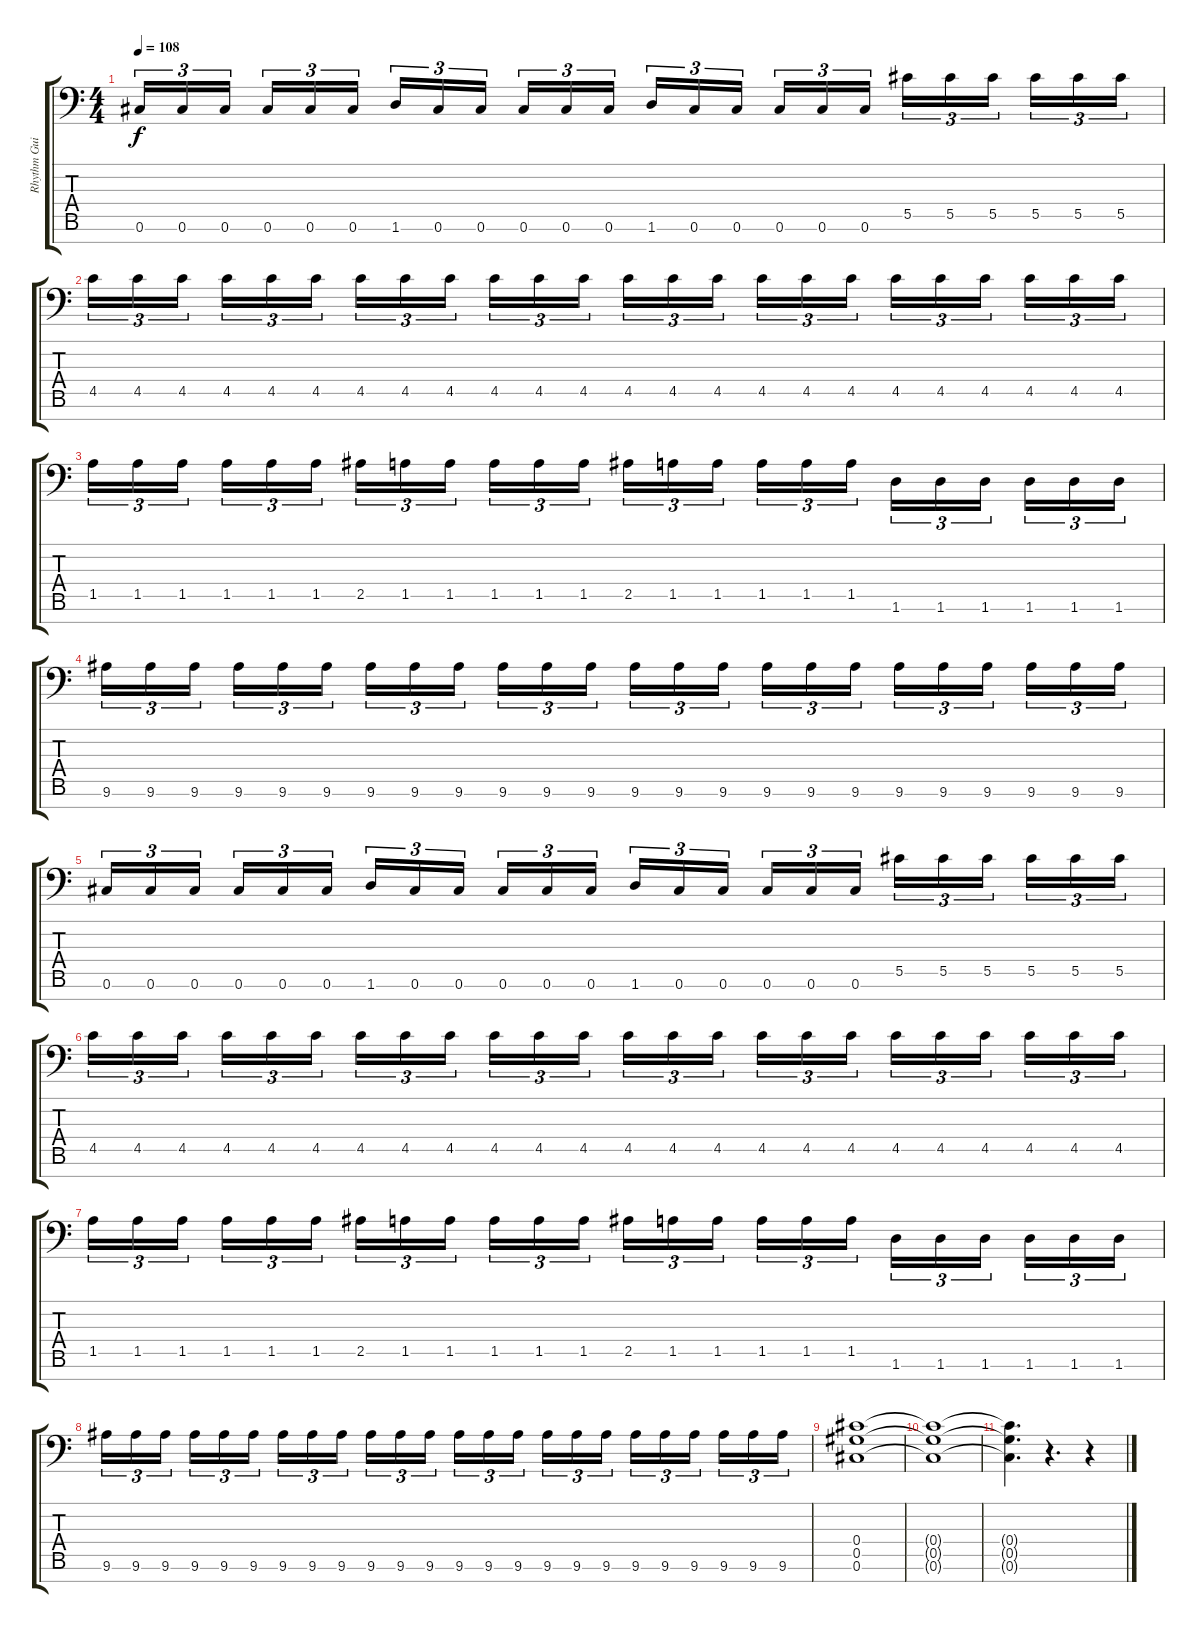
\track ("Rhythm Guitar" "Rhythm Gui") {instrument distortionguitar}
\staff {score tabs}
\tuning (Eb4 Bb3 Gb3 Db3 Ab2 Db2 Ab1) {hide}
\ts (4 4)
\tempo 108
\clef f4
\ks c
0.6.16{tu (3 2) dy f} 0.6.16{tu (3 2)} 0.6.16{tu (3 2)} 0.6.16{tu (3 2)} 0.6.16{tu (3 2)} 0.6.16{tu (3 2)} 1.6.16{tu (3 2)} 0.6.16{tu (3 2)} 0.6.16{tu (3 2)} 0.6.16{tu (3 2)} 0.6.16{tu (3 2)} 0.6.16{tu (3 2)} 1.6.16{tu (3 2)} 0.6.16{tu (3 2)} 0.6.16{tu (3 2)} 0.6.16{tu (3 2)} 0.6.16{tu (3 2)} 0.6.16{tu (3 2)} 5.5.16{tu (3 2)} 5.5.16{tu (3 2)} 5.5.16{tu (3 2)} 5.5.16{tu (3 2)} 5.5.16{tu (3 2)} 5.5.16{tu (3 2)} |
4.5.16{tu (3 2)} 4.5.16{tu (3 2)} 4.5.16{tu (3 2)} 4.5.16{tu (3 2)} 4.5.16{tu (3 2)} 4.5.16{tu (3 2)} 4.5.16{tu (3 2)} 4.5.16{tu (3 2)} 4.5.16{tu (3 2)} 4.5.16{tu (3 2)} 4.5.16{tu (3 2)} 4.5.16{tu (3 2)} 4.5.16{tu (3 2)} 4.5.16{tu (3 2)} 4.5.16{tu (3 2)} 4.5.16{tu (3 2)} 4.5.16{tu (3 2)} 4.5.16{tu (3 2)} 4.5.16{tu (3 2)} 4.5.16{tu (3 2)} 4.5.16{tu (3 2)} 4.5.16{tu (3 2)} 4.5.16{tu (3 2)} 4.5.16{tu (3 2)} |
1.5.16{tu (3 2)} 1.5.16{tu (3 2)} 1.5.16{tu (3 2)} 1.5.16{tu (3 2)} 1.5.16{tu (3 2)} 1.5.16{tu (3 2)} 2.5.16{tu (3 2)} 1.5.16{tu (3 2)} 1.5.16{tu (3 2)} 1.5.16{tu (3 2)} 1.5.16{tu (3 2)} 1.5.16{tu (3 2)} 2.5.16{tu (3 2)} 1.5.16{tu (3 2)} 1.5.16{tu (3 2)} 1.5.16{tu (3 2)} 1.5.16{tu (3 2)} 1.5.16{tu (3 2)} 1.6.16{tu (3 2)} 1.6.16{tu (3 2)} 1.6.16{tu (3 2)} 1.6.16{tu (3 2)} 1.6.16{tu (3 2)} 1.6.16{tu (3 2)} |
9.6.16{tu (3 2)} 9.6.16{tu (3 2)} 9.6.16{tu (3 2)} 9.6.16{tu (3 2)} 9.6.16{tu (3 2)} 9.6.16{tu (3 2)} 9.6.16{tu (3 2)} 9.6.16{tu (3 2)} 9.6.16{tu (3 2)} 9.6.16{tu (3 2)} 9.6.16{tu (3 2)} 9.6.16{tu (3 2)} 9.6.16{tu (3 2)} 9.6.16{tu (3 2)} 9.6.16{tu (3 2)} 9.6.16{tu (3 2)} 9.6.16{tu (3 2)} 9.6.16{tu (3 2)} 9.6.16{tu (3 2)} 9.6.16{tu (3 2)} 9.6.16{tu (3 2)} 9.6.16{tu (3 2)} 9.6.16{tu (3 2)} 9.6.16{tu (3 2)} |
0.6.16{tu (3 2)} 0.6.16{tu (3 2)} 0.6.16{tu (3 2)} 0.6.16{tu (3 2)} 0.6.16{tu (3 2)} 0.6.16{tu (3 2)} 1.6.16{tu (3 2)} 0.6.16{tu (3 2)} 0.6.16{tu (3 2)} 0.6.16{tu (3 2)} 0.6.16{tu (3 2)} 0.6.16{tu (3 2)} 1.6.16{tu (3 2)} 0.6.16{tu (3 2)} 0.6.16{tu (3 2)} 0.6.16{tu (3 2)} 0.6.16{tu (3 2)} 0.6.16{tu (3 2)} 5.5.16{tu (3 2)} 5.5.16{tu (3 2)} 5.5.16{tu (3 2)} 5.5.16{tu (3 2)} 5.5.16{tu (3 2)} 5.5.16{tu (3 2)} |
4.5.16{tu (3 2)} 4.5.16{tu (3 2)} 4.5.16{tu (3 2)} 4.5.16{tu (3 2)} 4.5.16{tu (3 2)} 4.5.16{tu (3 2)} 4.5.16{tu (3 2)} 4.5.16{tu (3 2)} 4.5.16{tu (3 2)} 4.5.16{tu (3 2)} 4.5.16{tu (3 2)} 4.5.16{tu (3 2)} 4.5.16{tu (3 2)} 4.5.16{tu (3 2)} 4.5.16{tu (3 2)} 4.5.16{tu (3 2)} 4.5.16{tu (3 2)} 4.5.16{tu (3 2)} 4.5.16{tu (3 2)} 4.5.16{tu (3 2)} 4.5.16{tu (3 2)} 4.5.16{tu (3 2)} 4.5.16{tu (3 2)} 4.5.16{tu (3 2)} |
1.5.16{tu (3 2)} 1.5.16{tu (3 2)} 1.5.16{tu (3 2)} 1.5.16{tu (3 2)} 1.5.16{tu (3 2)} 1.5.16{tu (3 2)} 2.5.16{tu (3 2)} 1.5.16{tu (3 2)} 1.5.16{tu (3 2)} 1.5.16{tu (3 2)} 1.5.16{tu (3 2)} 1.5.16{tu (3 2)} 2.5.16{tu (3 2)} 1.5.16{tu (3 2)} 1.5.16{tu (3 2)} 1.5.16{tu (3 2)} 1.5.16{tu (3 2)} 1.5.16{tu (3 2)} 1.6.16{tu (3 2)} 1.6.16{tu (3 2)} 1.6.16{tu (3 2)} 1.6.16{tu (3 2)} 1.6.16{tu (3 2)} 1.6.16{tu (3 2)} |
9.6.16{tu (3 2)} 9.6.16{tu (3 2)} 9.6.16{tu (3 2)} 9.6.16{tu (3 2)} 9.6.16{tu (3 2)} 9.6.16{tu (3 2)} 9.6.16{tu (3 2)} 9.6.16{tu (3 2)} 9.6.16{tu (3 2)} 9.6.16{tu (3 2)} 9.6.16{tu (3 2)} 9.6.16{tu (3 2)} 9.6.16{tu (3 2)} 9.6.16{tu (3 2)} 9.6.16{tu (3 2)} 9.6.16{tu (3 2)} 9.6.16{tu (3 2)} 9.6.16{tu (3 2)} 9.6.16{tu (3 2)} 9.6.16{tu (3 2)} 9.6.16{tu (3 2)} 9.6.16{tu (3 2)} 9.6.16{tu (3 2)} 9.6.16{tu (3 2)} |
(0.4 0.5 0.6).1 |
(0.4{t} 0.5{t} 0.6{t}).1 |
(0.4{t} 0.5{t} 0.6{t}).4{d} r.4{d} r.4
